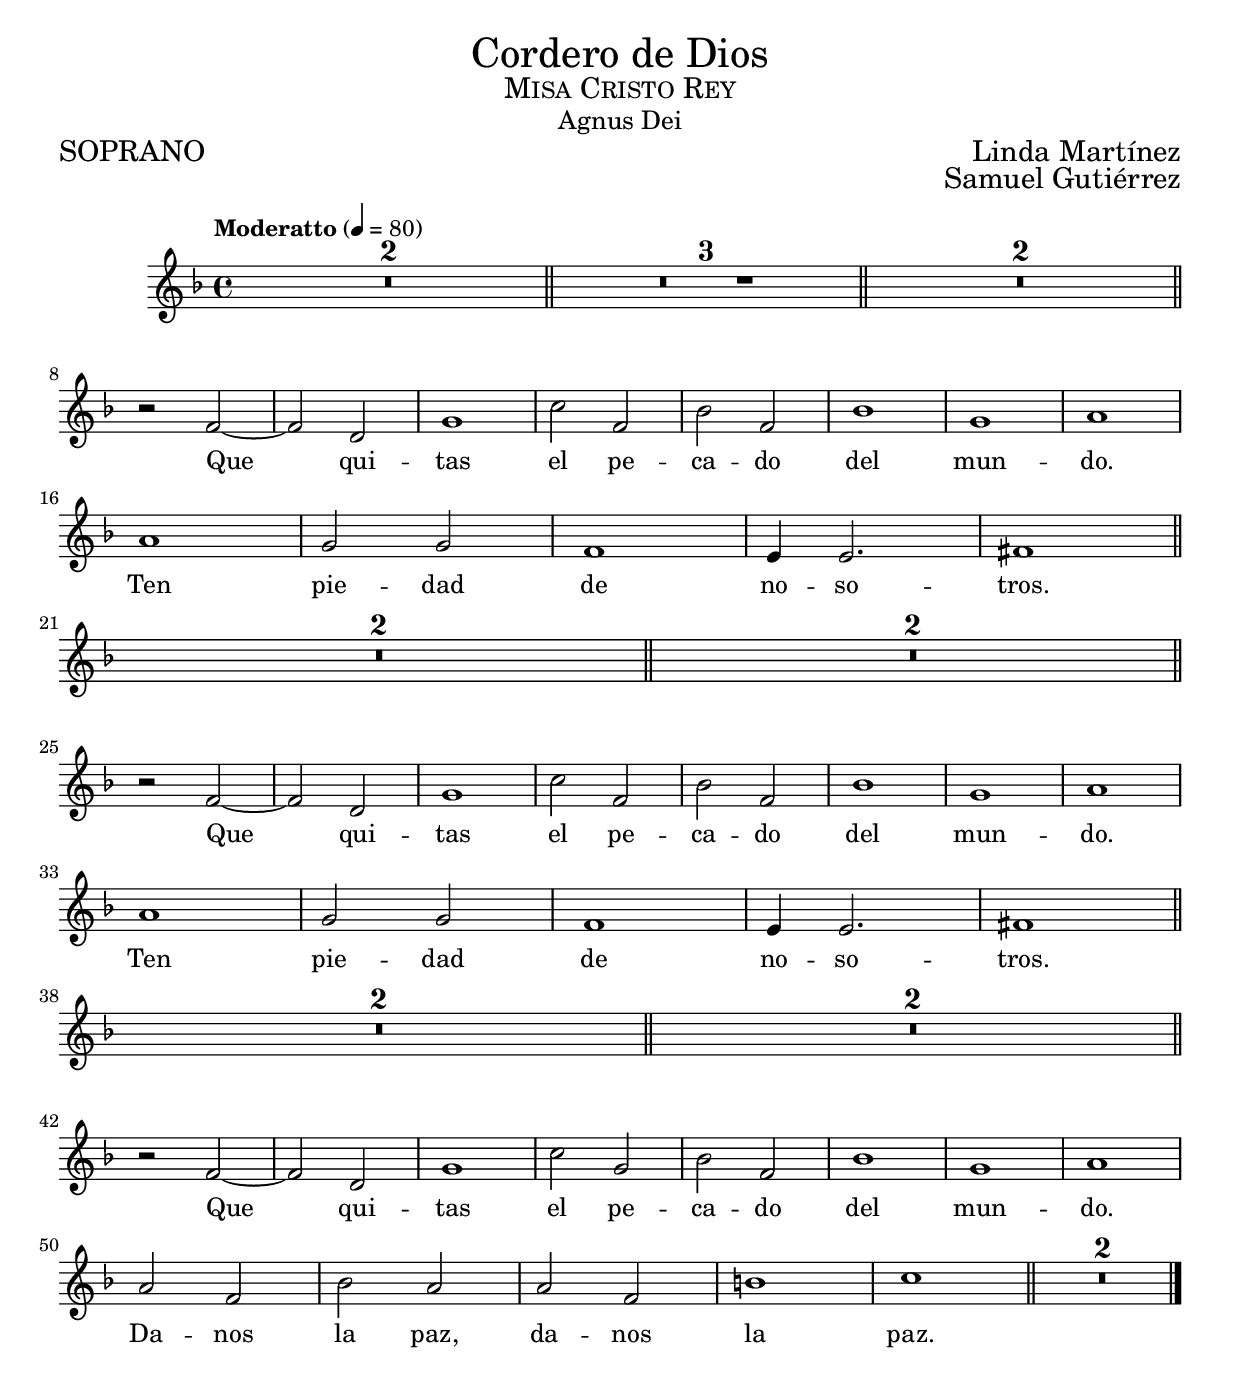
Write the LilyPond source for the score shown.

%  Señor ten piedad v3 - Renaissance way melody
%  Music and accompaniment by serachsam

\language "espanol"
\version "2.23.2"

% --- Global parameters
particle = 1
jump = \break

% --- Includes
\include "global.ily"
\include "soprano.ily"

% --- Global size
% #(set-global-staff-size 20)

% --- Header
\markup { \fill-line { \center-column { \fontsize #5 \title \fontsize #2 \smallCaps \subtitle \fontsize #1 \subsubtitle } } }
\markup { \fill-line { \fontsize #2 "SOPRANO" \right-column { \fontsize #2 \autor } } }
\markup { \fill-line { " " \right-column { \fontsize #2 \arranger } } }
\markup { \fill-line { " " \right-column { \fontsize #2 \other } } }
\header {
  dedication = \dedication
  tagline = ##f
  breakbefore = ##t
}

% --- Music

% --- Harmonie

% --- Sheet
\score {
  <<
    \new Staff { <<
      \set Staff.midiInstrument = #"choir aahs"
      \new Voice = "soprano" { << \global \soprano_music >> }
      \new Lyrics \lyricsto "soprano" { \soprano_lyrics }
    >> }
  >>
  \midi { }
  \layout { }
}

% --- Paper
\paper{
  #(set-default-paper-size "letter")
}
